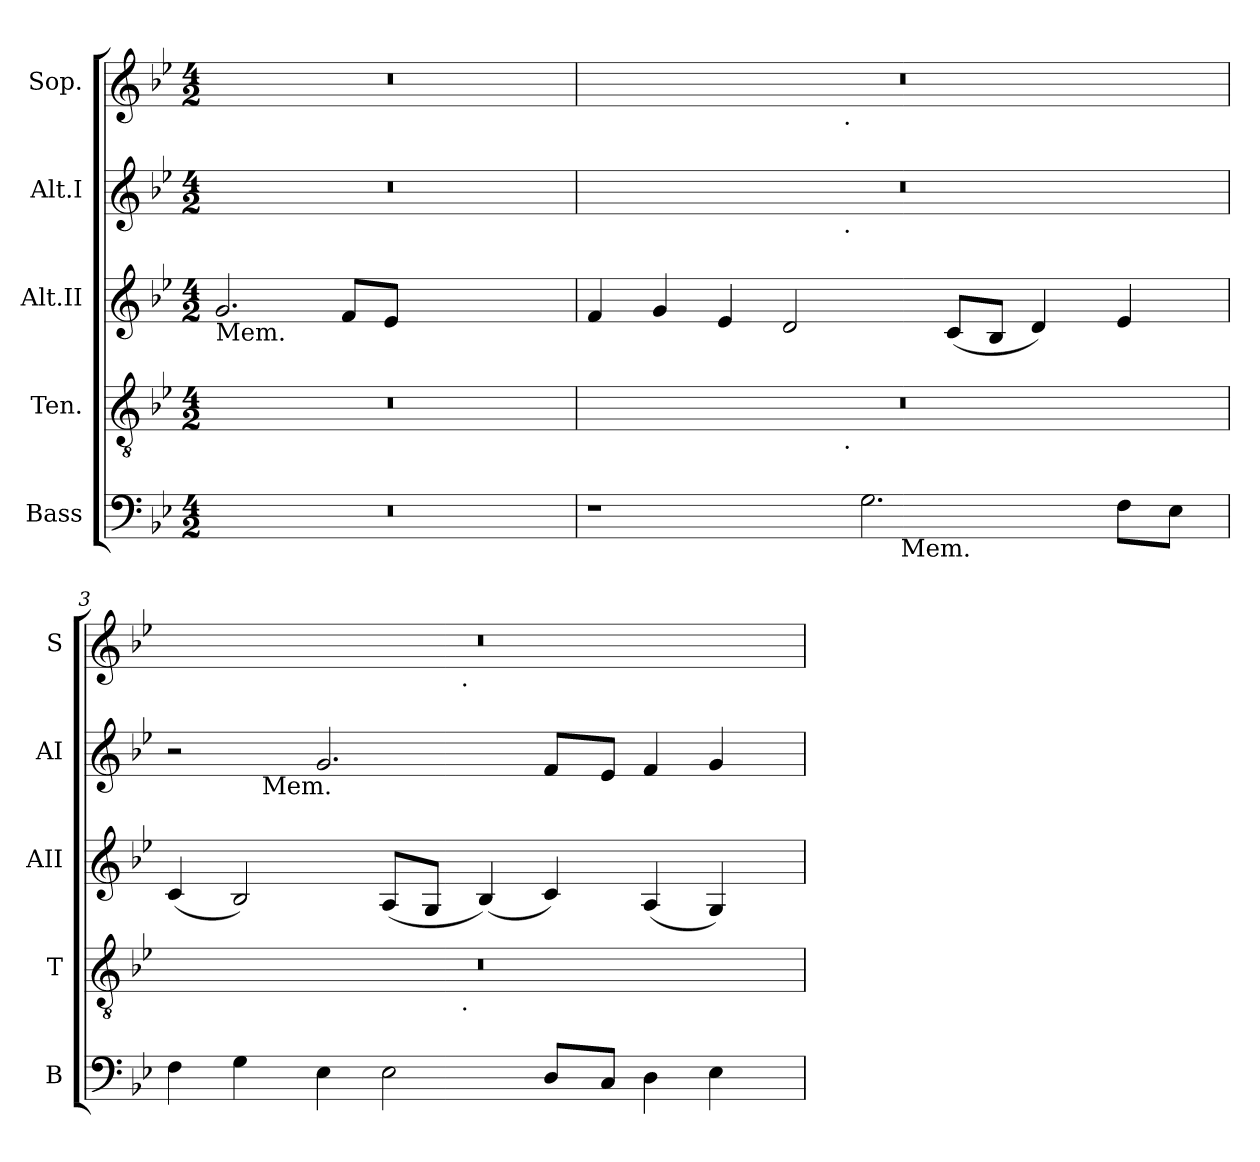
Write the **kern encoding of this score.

**kern	**text	**kern	**kern	**text	**kern	**text	**kern
*part5	*part5	*part4	*part3	*part3	*part2	*part2	*part1
*staff5	*staff5	*staff4	*staff3	*staff3	*staff2	*staff2	*staff1
*I"Bass	*	*I"Ten.	*I"Alt.II	*	*I"Alt.I	*	*I"Sop.
*I'B	*	*I'T	*I'AII	*	*I'AI	*	*I'S
!!LO:PB:g=z
*stria5	*	*stria5	*stria5	*	*stria5	*	*stria5
*clefF4	*	*clefGv2	*clefG2	*	*clefG2	*	*clefG2
*k[b-e-]	*	*k[b-e-]	*k[b-e-]	*	*k[b-e-]	*	*k[b-e-]
*B-:	*	*B-:	*B-:	*	*B-:	*	*B-:
*M4/2	*	*M4/2	*M4/2	*	*M4/2	*	*M4/2
=1	=1	=1	=1	=1	=1	=1	=1
!	!	!	!LO:TX:b:t=Mem.	!	!	!	!
!	!	!	!	!LO:LY:b:cj	!	!	!
0r	.	0r	2.g/	.	0r	.	0r
!	!	!	!	!LO:LY:b:cj	!	!	!
.	.	.	8f/L	.	.	.	.
!	!	!	!	!LO:LY:b:cj	!	!	!
.	.	.	8e-/J	.	.	.	.
.	.	.	1ryy	.	.	.	.
=2	=2	=2	=2	=2	=2	=2	=2
!	!	!	!	!LO:LY:b:cj	!	!	!
*^	*	*^	*	*	*^	*	*^
1r	1ryy	.	0r	2ryy	4f/	.	0r	2ryy	.	0r	2ryy
!	!	!	!	!	!	!LO:LY:b:cj	!	!	!	!	!
.	.	.	.	.	4g/	.	.	.	.	.	.
!	!	!	!	!	!	!LO:LY:b:cj	!	!	!	!	!
.	.	.	.	4...ryy	4e-/	.	.	4...ryy	.	.	4...ryy
!	!	!	!	!	!	!LO:LY:b:cj	!	!	!	!	!
.	.	.	.	.	2d/	.	.	.	.	.	.
!	!	!	!	!	!	!	!	!	!	!	!LO:TX:b:t=.
!	!	!	!	!	!	!	!	!LO:TX:b:t=.	!	!	!
!	!	!	!	!LO:TX:b:t=.	!	!	!	!	!	!	!
.	.	.	.	1ryy	.	.	.	1ryy	.	.	1ryy
!	!	!LO:LY:b:cj	!	!	!	!	!	!	!	!	!
2.G\	16..ryy	.	.	.	.	.	.	.	.	.	.
!	!LO:TX:b:t=Mem.	!	!	!	!	!	!	!	!	!	!
.	2ryy	.	.	.	.	.	.	.	.	.	.
!	!	!	!	!	!	!LO:LY:b:cj	!	!	!	!	!
.	.	.	.	.	(<8c/L	.	.	.	.	.	.
!	!	!	!	!	!	!LO:LY:b:cj	!	!	!	!	!
.	.	.	.	.	8B-/J	.	.	.	.	.	.
!	!	!	!	!	!	!LO:LY:b:cj	!	!	!	!	!
.	.	.	.	.	4d/)	.	.	.	.	.	.
.	4ryy	.	.	.	.	.	.	.	.	.	.
!	!	!LO:LY:b:cj	!	!	!	!LO:LY:b:cj	!	!	!	!	!
8F\L	.	.	.	.	4e-/	.	.	.	.	.	.
.	8ryy	.	.	.	.	.	.	.	.	.	.
!	!	!LO:LY:b:cj	!	!	!	!	!	!	!	!	!
8E-\J	.	.	.	.	.	.	.	.	.	.	.
.	.	.	.	32ryy	.	.	.	32ryy	.	.	32ryy
.	64ryy	.	.	.	.	.	.	.	.	.	.
=3	=3	=3	=3	=3	=3	=3	=3	=3	=3	=3	=3
!	!	!LO:LY:b:cj	!	!	!	!LO:LY:b:cj	!	!	!	!	!
*v	*v	*	*	*	*	*	*	*	*	*	*
4F\	.	0r	2ryy	(<4c/	.	2r	4ryy	.	0r	2ryy
!	!LO:LY:b:cj	!	!	!	!LO:LY:b:cj	!	!	!	!	!
4G\	.	.	.	2B-/)	.	.	16ryy	.	.	.
!	!	!	!	!	!	!	!LO:TX:b:t=Mem.	!	!	!
.	.	.	.	.	.	.	1ryy	.	.	.
!	!LO:LY:b:cj	!	!	!	!	!	!	!LO:LY:b:cj	!	!
4E-\	.	.	4...ryy	.	.	2.g/	.	.	.	4...ryy
!	!LO:LY:b:cj	!	!	!	!LO:LY:b:cj	!	!	!	!	!
2E-\	.	.	.	(<8A/L	.	.	.	.	.	.
!	!	!	!	!	!LO:LY:b:cj	!	!	!	!	!
.	.	.	.	8G/J	.	.	.	.	.	.
!	!	!	!	!	!	!	!	!	!	!LO:TX:b:t=.
!	!	!	!LO:TX:b:t=.	!	!	!	!	!	!	!
.	.	.	1ryy	.	.	.	.	.	.	1ryy
!	!	!	!	!	!LO:LY:b:cj	!	!	!	!	!
.	.	.	.	(>4B-/)	.	.	.	.	.	.
!	!LO:LY:b:cj	!	!	!	!LO:LY:b:cj	!	!	!LO:LY:b:cj	!	!
8D/L	.	.	.	4c/)	.	8f/L	.	.	.	.
.	.	.	.	.	.	.	2ryy	.	.	.
!	!LO:LY:b:cj	!	!	!	!	!	!	!LO:LY:b:cj	!	!
8C/J	.	.	.	.	.	8e-/J	.	.	.	.
!	!LO:LY:b:cj	!	!	!	!LO:LY:b:cj	!	!	!LO:LY:b:cj	!	!
4D\	.	.	.	(>4A/	.	4f/	.	.	.	.
!	!LO:LY:b:cj	!	!	!	!LO:LY:b:cj	!	!	!LO:LY:b:cj	!	!
4E-\	.	.	.	4G/)	.	4g/	.	.	.	.
.	.	.	.	.	.	.	8.ryy	.	.	.
.	.	.	32ryy	.	.	.	.	.	.	32ryy
*	*	*	*	*	*	*v	*v	*	*	*
*	*	*v	*v	*	*	*	*	*v	*v
=	=	=	=	=	=	=	=
*-	*-	*-	*-	*-	*-	*-	*-
